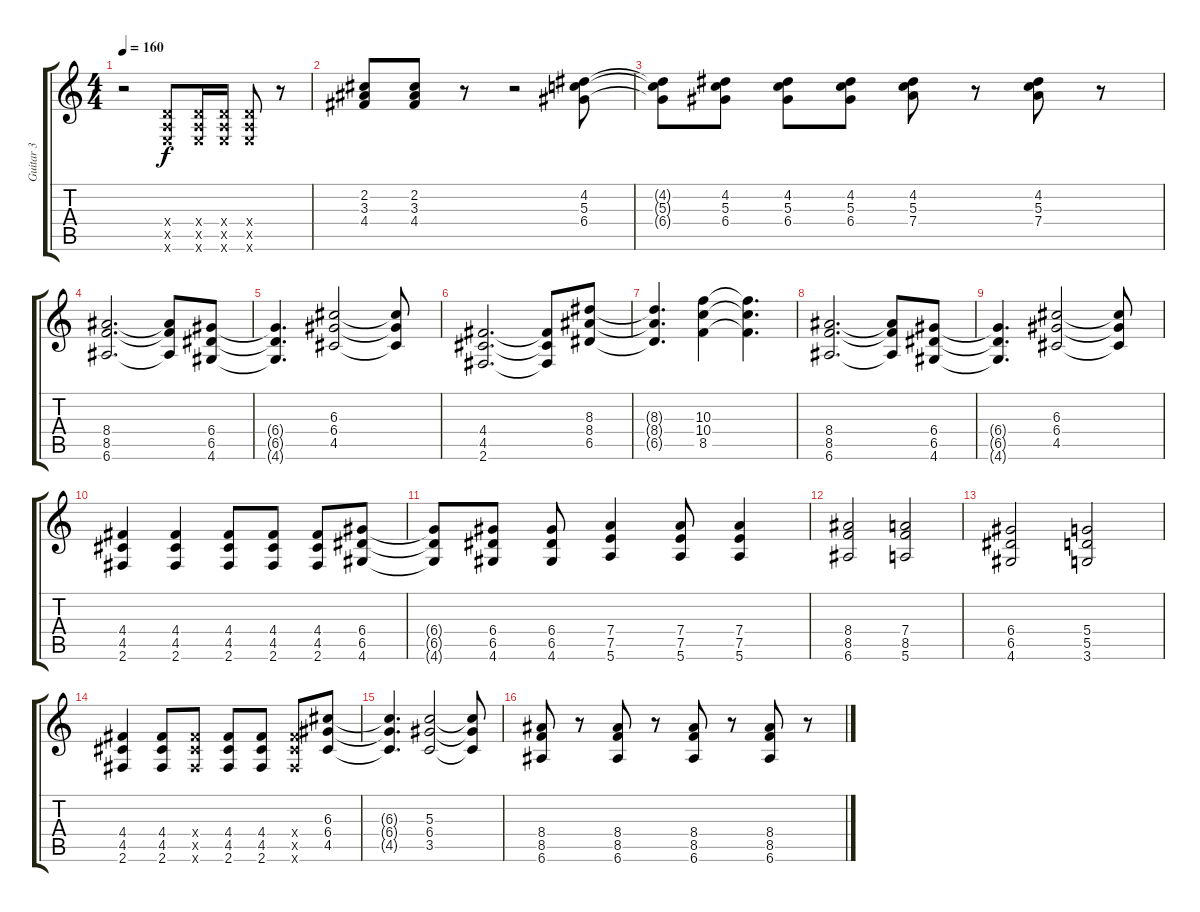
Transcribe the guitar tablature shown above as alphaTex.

\track ("Guitar 3" "Guitar 3") {instrument overdrivenguitar}
\staff {score tabs}
\tuning (E4 B3 G3 D3 A2 E2) {hide}
\ts (4 4)
\tempo 160
\clef g2
\ks c
r.2{dy f} (0.4{x} 0.5{x} 0.6{x}).8 (0.4{x} 0.5{x} 0.6{x}).16 (0.4{x} 0.5{x} 0.6{x}).16 (0.4{x} 0.5{x} 0.6{x}).8 r.8 |
(2.2 3.3 4.4).8 (2.2 3.3 4.4).8 r.8 r.2 (4.2 5.3 6.4).8 |
(4.2{t} 5.3{t} 6.4{t}).8 (4.2 5.3 6.4).8 (4.2 5.3 6.4).8 (4.2 5.3 6.4).8 (4.2 5.3 7.4).8 r.8 (4.2 5.3 7.4).8 r.8 |
(8.4 8.5 6.6).2{d} (8.4{t} 8.5{t} 6.6{t}).8 (6.4 6.5 4.6).8 |
(6.4{t} 6.5{t} 4.6{t}).4{d} (6.3 6.4 4.5).2 (6.3{t} 6.4{t} 4.5{t}).8 |
(4.4 4.5 2.6).2{d} (4.4{t} 4.5{t} 2.6{t}).8 (8.3 8.4 6.5).8 |
(8.3{t} 8.4{t} 6.5{t}).4{d} (10.3 10.4 8.5).4 (10.3{t} 10.4{t} 8.5{t}).4{d} |
(8.4 8.5 6.6).2{d} (8.4{t} 8.5{t} 6.6{t}).8 (6.4 6.5 4.6).8 |
(6.4{t} 6.5{t} 4.6{t}).4{d} (6.3 6.4 4.5).2 (6.3{t} 6.4{t} 4.5{t}).8 |
(4.4 4.5 2.6).4 (4.4 4.5 2.6).4 (4.4 4.5 2.6).8 (4.4 4.5 2.6).8 (4.4 4.5 2.6).8 (6.4 6.5 4.6).8 |
(6.4{t} 6.5{t} 4.6{t}).8 (6.4 6.5 4.6).8 (6.4 6.5 4.6).8 (7.4 7.5 5.6).4 (7.4 7.5 5.6).8 (7.4 7.5 5.6).4 |
(8.4 8.5 6.6).2 (7.4 8.5 5.6).2 |
(6.4 6.5 4.6).2 (5.4 5.5 3.6).2 |
(4.4 4.5 2.6).4 (4.4 4.5 2.6).8 (4.4{x} 4.5{x} 2.6{x}).8 (4.4 4.5 2.6).8 (4.4 4.5 2.6).8 (4.4{x} 4.5{x} 2.6{x}).8 (6.3 6.4 4.5).8 |
(6.3{t} 6.4{t} 4.5{t}).4{d} (5.3 6.4 3.5).2 (5.3{t} 6.4{t} 3.5{t}).8 |
(8.4 8.5 6.6).8 r.8 (8.4 8.5 6.6).8 r.8 (8.4 8.5 6.6).8 r.8 (8.4 8.5 6.6).8 r.8
